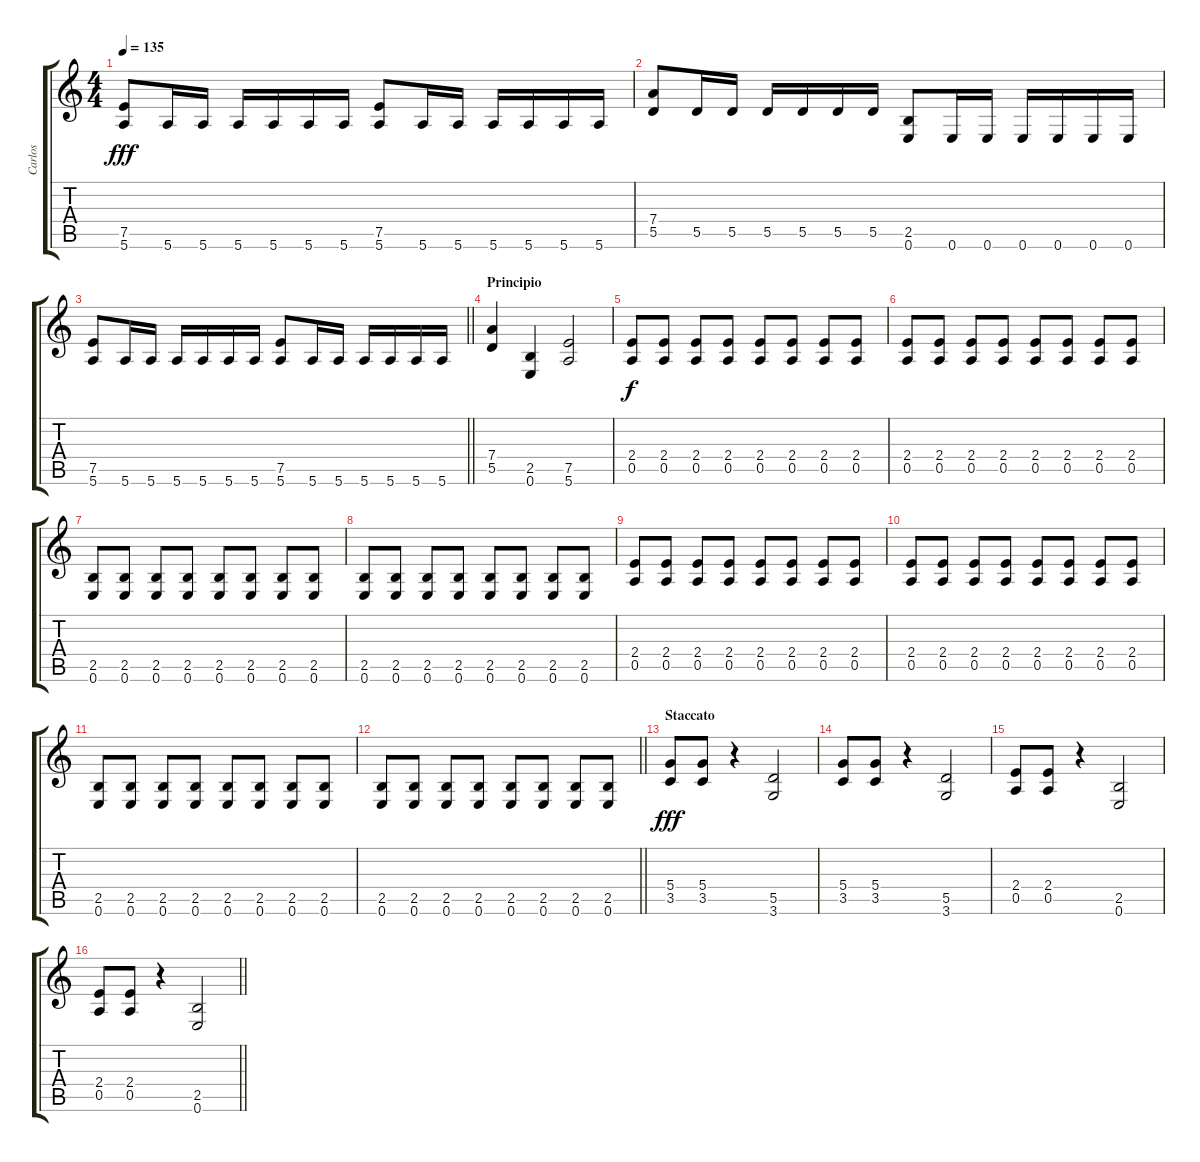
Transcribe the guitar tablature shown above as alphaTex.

\track ("Carlos" "Carlos") {instrument distortionguitar}
\staff {score tabs}
\tuning (E4 B3 G3 D3 A2 E2) {hide}
\ts (4 4)
\tempo 135
\clef g2
\ks c
(7.5 5.6).8{dy fff} 5.6.16 5.6.16 5.6.16 5.6.16 5.6.16 5.6.16 (7.5 5.6).8 5.6.16 5.6.16 5.6.16 5.6.16 5.6.16 5.6.16 |
(7.4 5.5).8 5.5.16 5.5.16 5.5.16 5.5.16 5.5.16 5.5.16 (2.5 0.6).8 0.6.16 0.6.16 0.6.16 0.6.16 0.6.16 0.6.16 |
\barLineRight lightlight
(7.5 5.6).8 5.6.16 5.6.16 5.6.16 5.6.16 5.6.16 5.6.16 (7.5 5.6).8 5.6.16 5.6.16 5.6.16 5.6.16 5.6.16 5.6.16 |
\section ("" "Principio")
(7.4 5.5).4 (2.5 0.6).4 (7.5 5.6).2 |
(2.4 0.5).8{dy f} (2.4 0.5).8 (2.4 0.5).8 (2.4 0.5).8 (2.4 0.5).8 (2.4 0.5).8 (2.4 0.5).8 (2.4 0.5).8 |
(2.4 0.5).8 (2.4 0.5).8 (2.4 0.5).8 (2.4 0.5).8 (2.4 0.5).8 (2.4 0.5).8 (2.4 0.5).8 (2.4 0.5).8 |
(2.5 0.6).8 (2.5 0.6).8 (2.5 0.6).8 (2.5 0.6).8 (2.5 0.6).8 (2.5 0.6).8 (2.5 0.6).8 (2.5 0.6).8 |
(2.5 0.6).8 (2.5 0.6).8 (2.5 0.6).8 (2.5 0.6).8 (2.5 0.6).8 (2.5 0.6).8 (2.5 0.6).8 (2.5 0.6).8 |
(2.4 0.5).8 (2.4 0.5).8 (2.4 0.5).8 (2.4 0.5).8 (2.4 0.5).8 (2.4 0.5).8 (2.4 0.5).8 (2.4 0.5).8 |
(2.4 0.5).8 (2.4 0.5).8 (2.4 0.5).8 (2.4 0.5).8 (2.4 0.5).8 (2.4 0.5).8 (2.4 0.5).8 (2.4 0.5).8 |
(2.5 0.6).8 (2.5 0.6).8 (2.5 0.6).8 (2.5 0.6).8 (2.5 0.6).8 (2.5 0.6).8 (2.5 0.6).8 (2.5 0.6).8 |
\barLineRight lightlight
(2.5 0.6).8 (2.5 0.6).8 (2.5 0.6).8 (2.5 0.6).8 (2.5 0.6).8 (2.5 0.6).8 (2.5 0.6).8 (2.5 0.6).8 |
\section ("" "Staccato")
(5.4 3.5).8{dy fff} (5.4 3.5).8 r.4 (5.5 3.6).2 |
(5.4 3.5).8 (5.4 3.5).8 r.4 (5.5 3.6).2 |
(2.4 0.5).8 (2.4 0.5).8 r.4 (2.5 0.6).2 |
\barLineRight lightlight
(2.4 0.5).8 (2.4 0.5).8 r.4 (2.5 0.6).2
